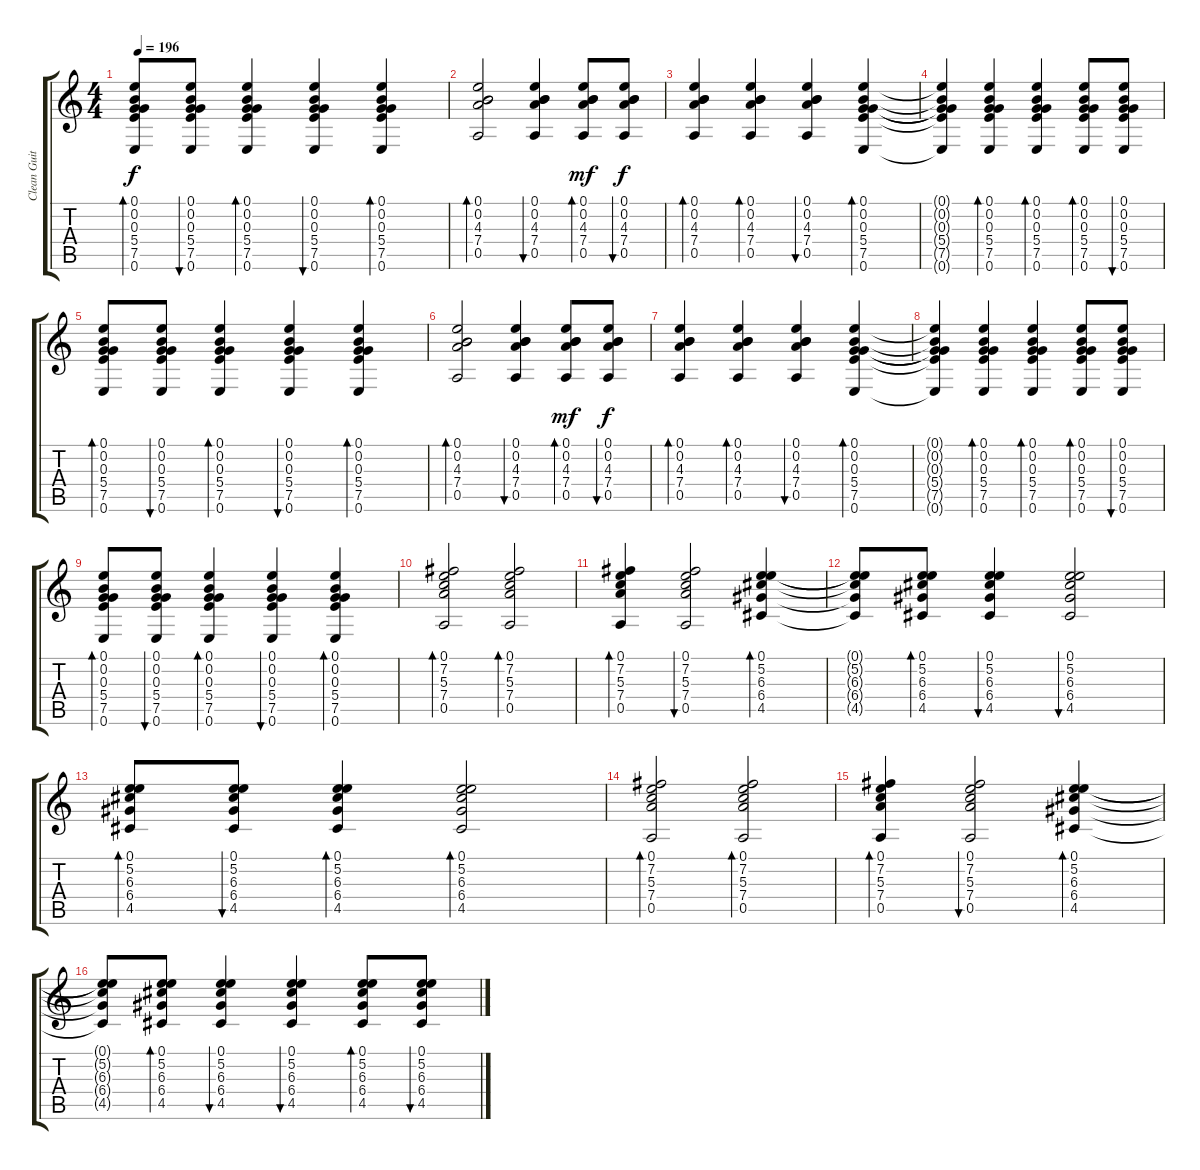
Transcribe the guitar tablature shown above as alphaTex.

\track ("Clean Guitar" "Clean Guit") {instrument acousticguitarsteel}
\staff {score tabs}
\tuning (E4 B3 G3 D3 A2 E2) {hide}
\ts (4 4)
\tempo 196
\clef g2
\ks c
(0.1 0.2 0.3 5.4 7.5 0.6).8{bd 30 dy f} (0.1 0.2 0.3 5.4 7.5 0.6).8{bu 30} (0.1 0.2 0.3 5.4 7.5 0.6).4{bd 60} (0.1 0.2 0.3 5.4 7.5 0.6).4{bu 60} (0.1 0.2 0.3 5.4 7.5 0.6).4{bd 60} |
(0.1 0.2 4.3 7.4 0.5).2{bd 120 volume 14 balance 8 instrument acousticguitarsteel} (0.1 0.2 4.3 7.4 0.5).4{bu 60} (0.1 0.2 4.3 7.4 0.5).8{bd 30 dy mf} (0.1 0.2 4.3 7.4 0.5).8{bu 30 dy f} |
(0.1 0.2 4.3 7.4 0.5).4{bd 60} (0.1 0.2 4.3 7.4 0.5).4{bd 60} (0.1 0.2 4.3 7.4 0.5).4{bu 60} (0.1 0.2 0.3 5.4 7.5 0.6).4{bd 60} |
(0.1{t} 0.2{t} 0.3{t} 5.4{t} 7.5{t} 0.6{t}).4 (0.1 0.2 0.3 5.4 7.5 0.6).4{bd 60} (0.1 0.2 0.3 5.4 7.5 0.6).4{bd 60} (0.1 0.2 0.3 5.4 7.5 0.6).8{bd 30} (0.1 0.2 0.3 5.4 7.5 0.6).8{bu 30} |
(0.1 0.2 0.3 5.4 7.5 0.6).8{bd 30} (0.1 0.2 0.3 5.4 7.5 0.6).8{bu 30} (0.1 0.2 0.3 5.4 7.5 0.6).4{bd 60} (0.1 0.2 0.3 5.4 7.5 0.6).4{bu 60} (0.1 0.2 0.3 5.4 7.5 0.6).4{bd 60} |
(0.1 0.2 4.3 7.4 0.5).2{bd 120 volume 14 balance 8 instrument acousticguitarsteel} (0.1 0.2 4.3 7.4 0.5).4{bu 60} (0.1 0.2 4.3 7.4 0.5).8{bd 30 dy mf} (0.1 0.2 4.3 7.4 0.5).8{bu 30 dy f} |
(0.1 0.2 4.3 7.4 0.5).4{bd 60} (0.1 0.2 4.3 7.4 0.5).4{bd 60} (0.1 0.2 4.3 7.4 0.5).4{bu 60} (0.1 0.2 0.3 5.4 7.5 0.6).4{bd 60} |
(0.1{t} 0.2{t} 0.3{t} 5.4{t} 7.5{t} 0.6{t}).4 (0.1 0.2 0.3 5.4 7.5 0.6).4{bd 60} (0.1 0.2 0.3 5.4 7.5 0.6).4{bd 60} (0.1 0.2 0.3 5.4 7.5 0.6).8{bd 30} (0.1 0.2 0.3 5.4 7.5 0.6).8{bu 30} |
(0.1 0.2 0.3 5.4 7.5 0.6).8{bd 30} (0.1 0.2 0.3 5.4 7.5 0.6).8{bu 30} (0.1 0.2 0.3 5.4 7.5 0.6).4{bd 60} (0.1 0.2 0.3 5.4 7.5 0.6).4{bu 60} (0.1 0.2 0.3 5.4 7.5 0.6).4{bd 60} |
(0.1 7.2 5.3 7.4 0.5).2{bd 120} (0.1 7.2 5.3 7.4 0.5).2{bd 60} |
(0.1 7.2 5.3 7.4 0.5).4{bd 60} (0.1 7.2 5.3 7.4 0.5).2{bu 60} (0.1 5.2 6.3 6.4 4.5).4{bd 60} |
(0.1{t} 5.2{t} 6.3{t} 6.4{t} 4.5{t}).8 (0.1 5.2 6.3 6.4 4.5).8{bd 30} (0.1 5.2 6.3 6.4 4.5).4{bu 30} (0.1 5.2 6.3 6.4 4.5).2{bu 60} |
(0.1 5.2 6.3 6.4 4.5).8{bd 30} (0.1 5.2 6.3 6.4 4.5).8{bu 30} (0.1 5.2 6.3 6.4 4.5).4{bd 60} (0.1 5.2 6.3 6.4 4.5).2{bd 60} |
(0.1 7.2 5.3 7.4 0.5).2{bd 120} (0.1 7.2 5.3 7.4 0.5).2{bd 60} |
(0.1 7.2 5.3 7.4 0.5).4{bd 60} (0.1 7.2 5.3 7.4 0.5).2{bu 60} (0.1 5.2 6.3 6.4 4.5).4{bd 60} |
(0.1{t} 5.2{t} 6.3{t} 6.4{t} 4.5{t}).8 (0.1 5.2 6.3 6.4 4.5).8{bd 30} (0.1 5.2 6.3 6.4 4.5).4{bu 30} (0.1 5.2 6.3 6.4 4.5).4{bu 60} (0.1 5.2 6.3 6.4 4.5).8{bd 30} (0.1 5.2 6.3 6.4 4.5).8{bu 30}
